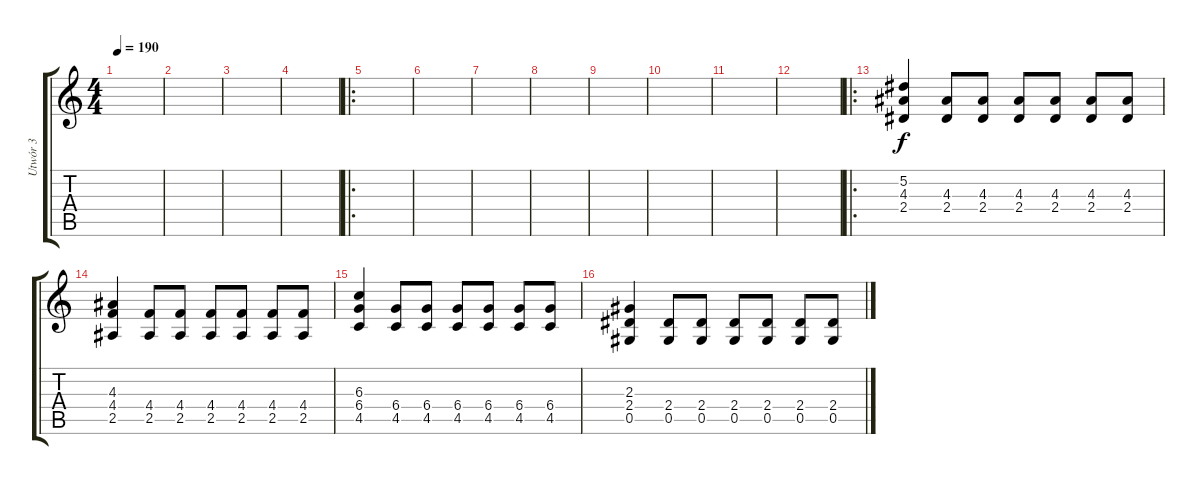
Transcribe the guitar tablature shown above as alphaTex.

\track ("Utwór 3" "Utwór 3") {instrument distortionguitar}
\staff {score tabs}
\tuning (Eb4 Bb3 Gb3 Db3 Ab2 Eb2) {hide}
\ts (4 4)
\tempo 190
\clef g2
\ks c
|
|
|
|
\ro
|
|
|
|
|
|
|
|
\ro
(5.2 4.3 2.4).4 (4.3 2.4).8 (4.3 2.4).8 (4.3 2.4).8 (4.3 2.4).8 (4.3 2.4).8 (4.3 2.4).8 |
(4.3 4.4 2.5).4 (4.4 2.5).8 (4.4 2.5).8 (4.4 2.5).8 (4.4 2.5).8 (4.4 2.5).8 (4.4 2.5).8 |
(6.3 6.4 4.5).4 (6.4 4.5).8 (6.4 4.5).8 (6.4 4.5).8 (6.4 4.5).8 (6.4 4.5).8 (6.4 4.5).8 |
(2.3 2.4 0.5).4 (2.4 0.5).8 (2.4 0.5).8 (2.4 0.5).8 (2.4 0.5).8 (2.4 0.5).8 (2.4 0.5).8
